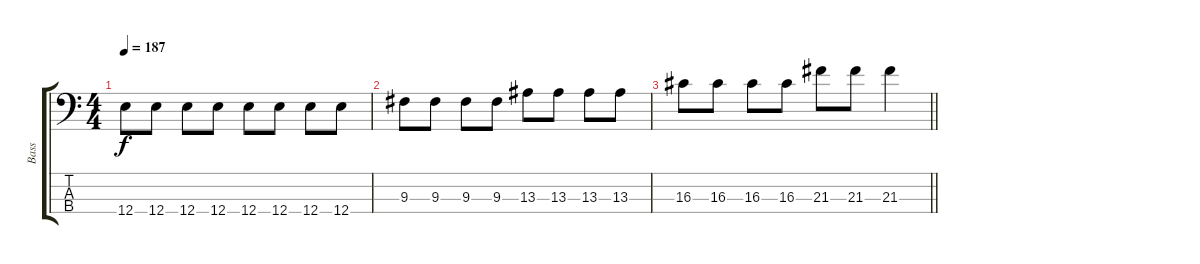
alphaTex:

\track ("Bass" "Bass") {instrument electricbasspick}
\staff {score tabs}
\tuning (G2 D2 A1 E1) {hide}
\ts (4 4)
\tempo 187
\clef f4
\ks c
12.4{t}.8{dy f} 12.4.8 12.4.8 12.4.8 12.4.8 12.4.8 12.4.8 12.4.8 |
9.3.8 9.3.8 9.3.8 9.3.8 13.3.8 13.3.8 13.3.8 13.3.8 |
\barLineRight lightlight
16.3.8 16.3.8 16.3.8 16.3.8 21.3.8 21.3.8 21.3.4
